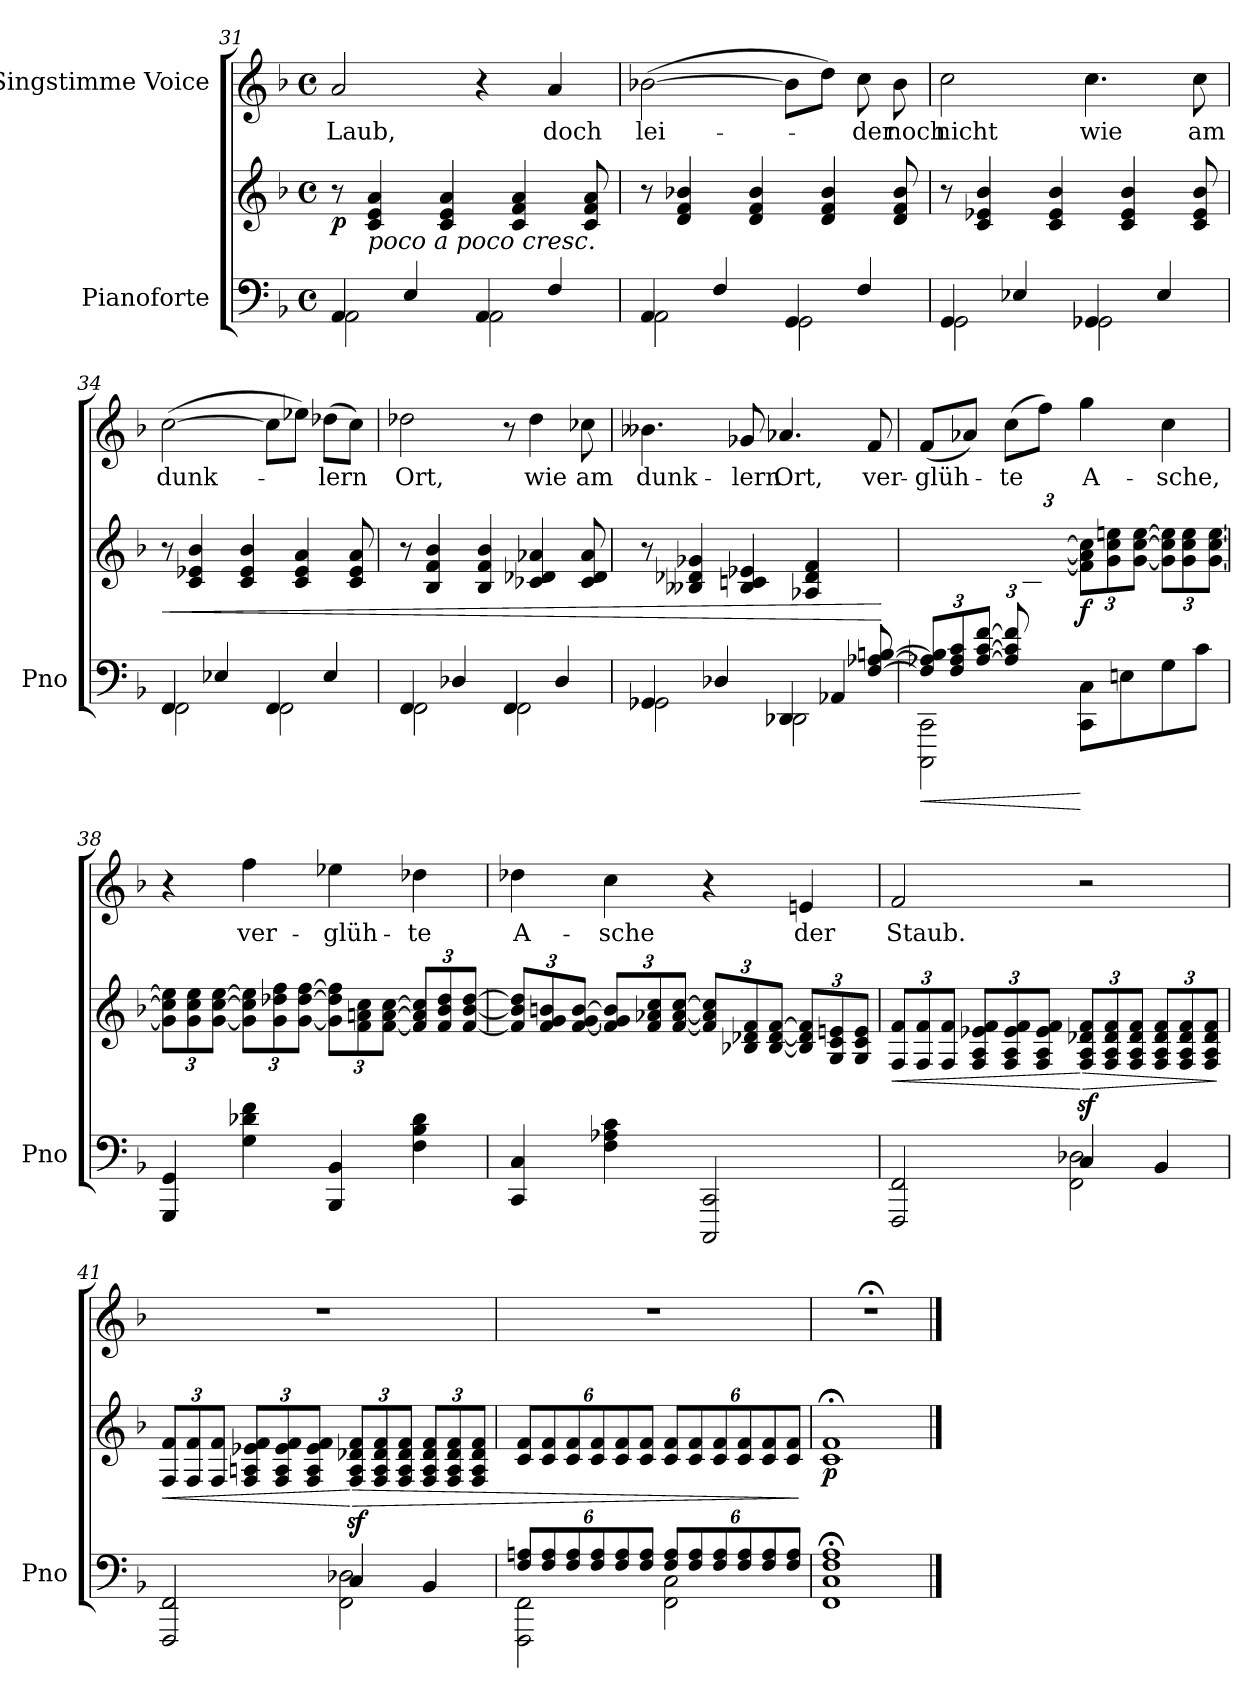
**kern	**kern	**dynam	**kern	**text
*part2	*part2	*part2	*part1	*part1
*staff3	*staff2	*staff2/3	*staff1	*staff1
*I"Pianoforte	*	*	*I"Singstimme Voice	*
*I'Pno	*	*	*	*
*clefF4	*clefG2	*	*clefG2	*
*k[b-]	*k[b-]	*	*k[b-]	*
*M4/4	*M4/4	*	*M4/4	*
*met(c)	*met(c)	*	*met(c)	*
=31	=31	=31	=31	=31
*^	*	*	*	*
!	!	!	!LO:DY:b	!	!LO:LY:b
4AA/	2AA\	8r	p	2a/	Laub,
!	!	!LO:TX:b:i:t=poco a poco cresc.	!	!	!
.	.	4c/ 4e/ 4a/	.	.	.
4E/	.	.	.	.	.
.	.	4c/ 4e/ 4a/	.	.	.
4AA/	2AA\	.	.	4r	.
.	.	4c/ 4f/ 4a/	.	.	.
!	!	!	!	!	!LO:LY:b
4F/	.	.	.	4a/	doch
.	.	8c/ 8f/ 8a/	.	.	.
=32	=32	=32	=32	=32	=32
!	!	!	!	!	!LO:LY:b
4AA/	2AA\	8r	.	(>[2b-X\	lei-
.	.	4d/ 4f/ 4b-X/	.	.	.
4F/	.	.	.	.	.
.	.	4d/ 4f/ 4b-/	.	.	.
4GG/	2GG\	.	.	8b-\L]	.
.	.	4d/ 4f/ 4b-/	.	8dd\J)	.
!	!	!	!	!	!LO:LY:b
4F/	.	.	.	8cc\	-der
!	!	!	!	!	!LO:LY:b
.	.	8d/ 8f/ 8b-/	.	8b-\	noch
!!LO:PB:g=z
=33	=33	=33	=33	=33	=33
!	!	!	!	!	!LO:LY:b
4GG/	2GG\	8r	.	2cc\	nicht
.	.	4c/ 4e-X/ 4b-/	.	.	.
4E-X/	.	.	.	.	.
.	.	4c/ 4e-/ 4b-/	.	.	.
!	!	!	!	!	!LO:LY:b
4GG-X/	2GG-\	.	.	4.cc\	wie
.	.	4c/ 4e-/ 4b-/	.	.	.
4E-/	.	.	.	.	.
!	!	!	!	!	!LO:LY:b
.	.	8c/ 8e-/ 8b-/	.	8cc\	am
=34	=34	=34	=34	=34	=34
!	!	!	!LO:HP:b	!	!LO:LY:b
4FF/	2FF\	8r	<	(>[2cc\	dunk-
.	.	4c/ 4e-X/ 4b-/	.	.	.
4E-X/	.	.	.	.	.
.	.	4c/ 4e-/ 4b-/	.	.	.
4FF/	2FF\	.	.	8cc\L]	.
.	.	4c/ 4e-/ 4a/	.	8ee-X\J)	.
!	!	!	!	!	!LO:LY:b
4E-/	.	.	.	(>8dd-X\L	lern
.	.	8c/ 8e-/ 8a/	.	8cc\J)	.
=35	=35	=35	=35	=35	=35
!	!	!	!	!	!LO:LY:b
4FF/	2FF\	8r	.	2dd-X\	Ort,
.	.	4B-/ 4f/ 4b-/	.	.	.
4D-X/	.	.	.	.	.
.	.	4B-/ 4f/ 4b-/	.	.	.
4FF/	2FF\	.	.	8r	.
!	!	!	!	!	!LO:LY:b
.	.	4c-X/ 4d-X/ 4a-X/	.	4dd-\	wie
4D-/	.	.	.	.	.
!	!	!	!	!	!LO:LY:b
.	.	8c-/ 8d-/ 8a-/	.	8cc-X\	am
=36	=36	=36	=36	=36	=36
*	*^	*	*	*	*
!	!	!	!	!	!	!LO:LY:b
2..ryy	4GG-X/	2GG-\	8r	.	4.b--X\	dunk-
.	.	.	4B--X/ 4d-X/ 4g-X/	.	.	.
.	4D-X/	.	.	.	.	.
!	!	!	!	!	!	!LO:LY:b
.	.	.	4B--/ 4cn/ 4e-X/	.	8g-X/	-lern
!	!	!	!	!	!	!LO:LY:b
.	4DD-X/	2DD-\	.	.	4.a-X/	Ort,
.	.	.	4A-X/ 4d-/ 4f/	.	.	.
.	4AA-X/	.	.	.	.	.
!	!	!	!	!	!	!LO:LY:b
[8F/ [8A-X/ [8Bn/	.	.	8ryy	.	8f/	ver-
*v	*v	*v	*	*	*	*
.	.	[	.	.
!!LO:LB:g=z
=37	=37	=37	=37	=37
*Xbrackettup	*	*	*	*
!	!	!LO:HP:b=2	!	!LO:LY:b
*^	*	*	*	*
12F/] 12A-X/] 12Bn/]L	2CCC\ 2CC\	3ryy	<	(<8f/L	glüh-
12F/ 12A-/ 12c/	.	.	.	.	.
.	.	.	.	8a-X/J)	.
[12A-/ [12c/ [12f/J	.	.	.	.	.
!	!	!	!	!	!LO:LY:b
12A-/] 12c/] 12f/]L	.	.	.	(>8cc\L	-te
3%2ryy	.	12c/ 12f/ 12a-X/	.	.	.
.	.	.	.	8ff\J)	.
.	.	[12f/ [12a-/ [12cc/J	.	.	.
*	*	*Xbrackettup	*	*	*
!	!	!	!LO:DY:n=1:b	!	!LO:LY:b
.	8CC\ 8C\L	12f\] 12a-\] 12cc\]L	[ f	4gg\	A-
.	.	12g\ 12cc\ 12een\	.	.	.
.	8En\	.	.	.	.
.	.	[12g\ [12cc\ [12ee\J	.	.	.
!	!	!	!	!	!LO:LY:b
.	8G\	12g\] 12cc\] 12ee\]L	.	4cc\	-sche,
.	.	12g\ 12cc\ 12ee\	.	.	.
.	8c\J	.	.	.	.
.	.	[12g\ [12cc\ [12ee\J	.	.	.
*v	*v	*	*	*	*
=38	=38	=38	=38	=38
4GGG/ 4GG/	12g\] 12cc\] 12ee\]L	.	4r	.
.	12g\ 12cc\ 12ee\	.	.	.
.	[12g\ [12cc\ [12ee\J	.	.	.
!	!	!	!	!LO:LY:b
4G\ 4d-X\ 4f\	12g\] 12cc\] 12ee\]L	.	4ff\	ver-
.	12g\ 12dd-X\ 12ff\	.	.	.
.	[12g\ [12dd-\ [12ff\J	.	.	.
!	!	!	!	!LO:LY:b
4BBB-/ 4BB-/	12g\] 12dd-\] 12ff\]L	.	4ee-X\	-glüh-
.	12f\ 12an\ 12cc\	.	.	.
.	[12f\ [12a\ [12cc\J	.	.	.
!	!	!	!	!LO:LY:b
4F\ 4B-\ 4d-\	12f/] 12a/] 12cc/]L	.	4dd-X\	-te
.	12f/ 12b-/ 12dd-/	.	.	.
.	[12f/ [12b-/ [12dd-/J	.	.	.
!!LO:LB:g=z
=39	=39	=39	=39	=39
!	!	!	!	!LO:LY:b
4CC/ 4C/	12f/] 12b-/] 12dd-/]L	.	4dd-X\	A-
.	12f/ 12g/ 12bn/	.	.	.
.	[12f/ [12g/ [12b/J	.	.	.
!	!	!	!	!LO:LY:b
4F\ 4A-X\ 4c\	12f/] 12g/] 12b/]L	.	4cc\	-sche
.	12f/ 12a-X/ 12cc/	.	.	.
.	[12f/ [12a-/ [12cc/J	.	.	.
2CCC/ 2CC/	12f/] 12a-/] 12cc/]L	.	4r	.
.	12B-X/ 12d-X/ 12f/	.	.	.
.	[12B-/ [12d-/ [12f/J	.	.	.
!	!	!	!	!LO:LY:b
.	12B-/] 12d-/] 12f/]L	.	4en/	der
.	12G/ 12c/ 12en/	.	.	.
.	12G/ 12c/ 12e/J	.	.	.
=40	=40	=40	=40	=40
*^	*	*	*	*
!	!	!	!LO:HP:b	!	!LO:LY:b
2FFF/ 2FF/	2ryy	12F/ 12f/L	<	2f/	Staub.
.	.	12F/ 12f/	.	.	.
.	.	12F/ 12f/J	.	.	.
.	.	12F/ 12A/ 12e-X/ 12f/L	.	.	.
.	.	12F/ 12A/ 12e-/ 12f/	.	.	.
.	.	12F/ 12A/ 12e-/ 12f/J	.	.	.
!	!	!	!LO:HP:n=1:b	!	!
4C/	2FF\ 2D-X\	12F/z< 12A/z< 12d-X/z< 12f/z<L	[ >	2r	.
.	.	12F/ 12A/ 12d-/ 12f/	.	.	.
.	.	12F/ 12A/ 12d-/ 12f/J	.	.	.
4BB-/	.	12F/ 12A/ 12d-/ 12f/L	.	.	.
.	.	12F/ 12A/ 12d-/ 12f/	.	.	.
.	.	12F/ 12A/ 12d-/ 12f/J	.	.	.
*v	*v	*	*	*	*
.	.	]	.	.
!!LO:LB:g=z
=41	=41	=41	=41	=41
*^	*	*	*	*
!	!	!	!LO:HP:b	!	!
2FFF/ 2FF/	2ryy	12F/ 12f/L	<	1r	.
.	.	12F/ 12f/	.	.	.
.	.	12F/ 12f/J	.	.	.
.	.	12F/ 12An/ 12e-X/ 12f/L	.	.	.
.	.	12F/ 12A/ 12e-/ 12f/	.	.	.
.	.	12F/ 12A/ 12e-/ 12f/J	.	.	.
!	!	!	!LO:HP:n=1:b	!	!
4C/	2FF\ 2D-X\	12F/z< 12A/z< 12d-X/z< 12f/z<L	[ >	.	.
.	.	12F/ 12A/ 12d-/ 12f/	.	.	.
.	.	12F/ 12A/ 12d-/ 12f/J	.	.	.
4BB-/	.	12F/ 12A/ 12d-/ 12f/L	.	.	.
.	.	12F/ 12A/ 12d-/ 12f/	.	.	.
.	.	12F/ 12A/ 12d-/ 12f/J	.	.	.
=42	=42	=42	=42	=42	=42
12F/ 12An/L	2FFF\ 2FF\	12c/ 12f/L	.	1r	.
12F/ 12A/	.	12c/ 12f/	.	.	.
12F/ 12A/	.	12c/ 12f/	.	.	.
12F/ 12A/	.	12c/ 12f/	.	.	.
12F/ 12A/	.	12c/ 12f/	.	.	.
12F/ 12A/J	.	12c/ 12f/J	.	.	.
12F/ 12A/L	2FF\ 2C\	12c/ 12f/L	.	.	.
12F/ 12A/	.	12c/ 12f/	.	.	.
12F/ 12A/	.	12c/ 12f/	.	.	.
12F/ 12A/	.	12c/ 12f/	.	.	.
12F/ 12A/	.	12c/ 12f/	.	.	.
12F/ 12A/J	.	12c/ 12f/J	.	.	.
*v	*v	*	*	*	*
.	.	]	.	.
=43	=43	=43	=43	=43
!	!	!LO:DY:b	!	!
1FF; 1C; 1F; 1A;	1c;< 1f;<	p	1r;<	.
==	==	==	==	==
*-	*-	*-	*-	*-
